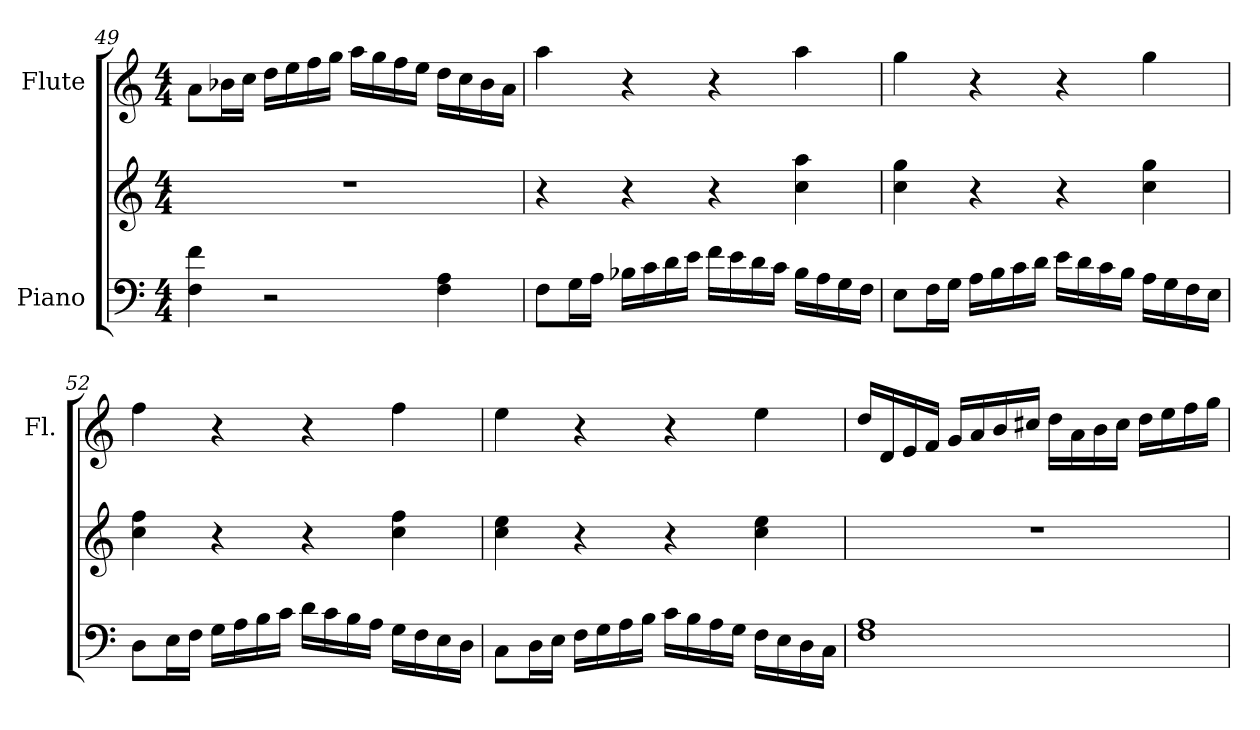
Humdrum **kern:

**kern	**kern	**kern
*part2	*part2	*part1
*staff3	*staff2	*staff1
*I"Piano	*	*I"Flute
*	*	*I'Fl.
!!LO:LB:g=z
*clefF4	*clefG2	*clefG2
*k[]	*k[]	*k[]
*M4/4	*M4/4	*M4/4
=49	=49	=49
4F\ 4f\	1r	8a\L
.	.	16b-X\L
.	.	16cc\JJ
2r	.	16dd\LL
.	.	16ee\
.	.	16ff\
.	.	16gg\JJ
.	.	16aa\LL
.	.	16gg\
.	.	16ff\
.	.	16ee\JJ
4F\ 4A\	.	16dd\LL
.	.	16cc\
.	.	16b-\
.	.	16a\JJ
=50	=50	=50
8F\L	4r	4aa\
16G\L	.	.
16A\JJ	.	.
16B-X\LL	4r	4r
16c\	.	.
16d\	.	.
16e\JJ	.	.
16f\LL	4r	4r
16e\	.	.
16d\	.	.
16c\JJ	.	.
16B-\LL	4cc\ 4aa\	4aa\
16A\	.	.
16G\	.	.
16F\JJ	.	.
=51	=51	=51
8E\L	4cc\ 4gg\	4gg\
16F\L	.	.
16G\JJ	.	.
16A\LL	4r	4r
16B\	.	.
16c\	.	.
16d\JJ	.	.
16e\LL	4r	4r
16d\	.	.
16c\	.	.
16B\JJ	.	.
16A\LL	4cc\ 4gg\	4gg\
16G\	.	.
16F\	.	.
16E\JJ	.	.
=52	=52	=52
8D\L	4cc\ 4ff\	4ff\
16E\L	.	.
16F\JJ	.	.
16G\LL	4r	4r
16A\	.	.
16B\	.	.
16c\JJ	.	.
16d\LL	4r	4r
16c\	.	.
16B\	.	.
16A\JJ	.	.
16G\LL	4cc\ 4ff\	4ff\
16F\	.	.
16E\	.	.
16D\JJ	.	.
!!LO:LB:g=z
=53	=53	=53
8C\L	4cc\ 4ee\	4ee\
16D\L	.	.
16E\JJ	.	.
16F\LL	4r	4r
16G\	.	.
16A\	.	.
16B\JJ	.	.
16c\LL	4r	4r
16B\	.	.
16A\	.	.
16G\JJ	.	.
16F\LL	4cc\ 4ee\	4ee\
16E\	.	.
16D\	.	.
16C\JJ	.	.
=54	=54	=54
1F 1A	1r	16dd/LL
.	.	16d/
.	.	16e/
.	.	16f/JJ
.	.	16g/LL
.	.	16a/
.	.	16b/
.	.	16cc#X/JJ
.	.	16dd\LL
.	.	16a\
.	.	16b\
.	.	16cc#\JJ
.	.	16dd\LL
.	.	16ee\
.	.	16ff\
.	.	16gg\JJ
=	=	=
*-	*-	*-
